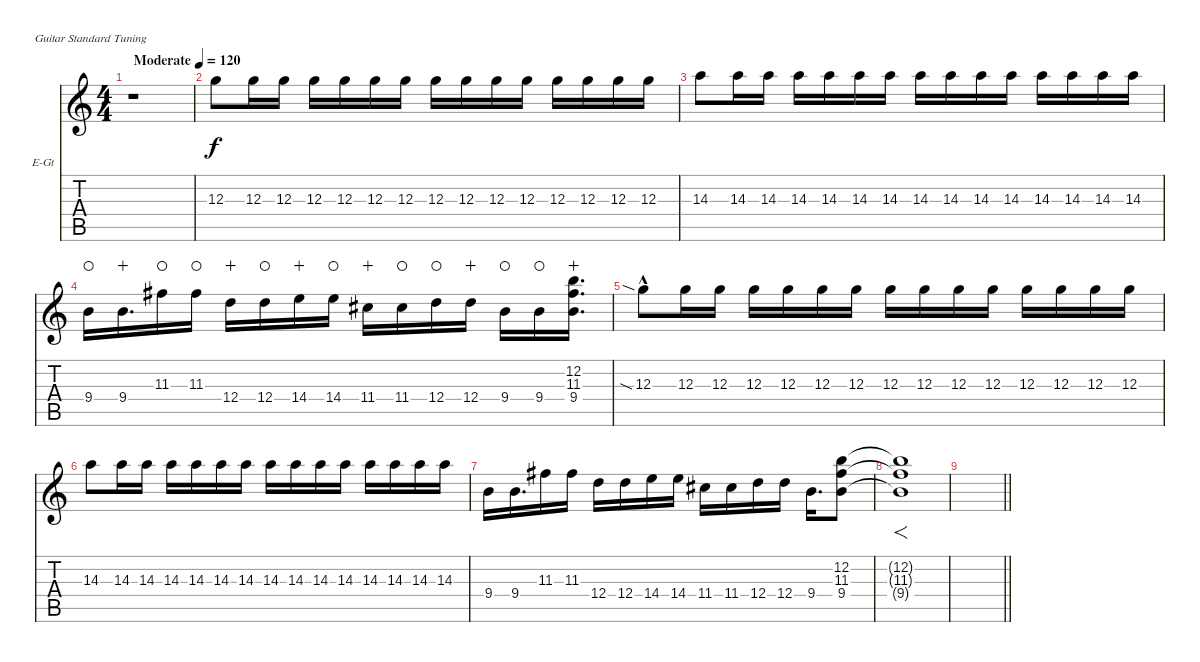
\bracketExtendMode nobrackets
\firstSystemTrackNameOrientation horizontal
\otherSystemsTrackNameOrientation horizontal
\track ("guitarra 1" "E-Gt") {instrument distortionguitar}
\staff {score tabs}
\tuning (E4 B3 G3 D3 A2 E2)
\ts (4 4)
\tempo (120 "Moderate")
\clef g2
\ks c
r.1{dy f instrument distortionguitar} |
\beaming (8 2 2 2 2)
12.3.8 12.3.16 12.3.16 12.3.16 12.3.16 12.3.16 12.3.16 12.3.16 12.3.16 12.3.16 12.3.16 12.3.16 12.3.16 12.3.16 12.3.16 |
14.3.8 14.3.16 14.3.16 14.3.16 14.3.16 14.3.16 14.3.16 14.3.16 14.3.16 14.3.16 14.3.16 14.3.16 14.3.16 14.3.16 14.3.16 |
9.4.16{waho} 9.4.16{d wahc} 11.3.16{waho} 11.3.16{waho} 12.4.16{wahc} 12.4.16{waho} 14.4.16{wahc} 14.4.16{waho} 11.4.16{wahc} 11.4.16{waho} 12.4.16{waho} 12.4.16{wahc} 9.4.16{waho} 9.4.16{waho} (12.2 11.3 9.4).16{d wahc} |
12.3{sia hac}.8 12.3.16 12.3.16 12.3.16 12.3.16 12.3.16 12.3.16 12.3.16 12.3.16 12.3.16 12.3.16 12.3.16 12.3.16 12.3.16 12.3.16 |
14.3.8 14.3.16 14.3.16 14.3.16 14.3.16 14.3.16 14.3.16 14.3.16 14.3.16 14.3.16 14.3.16 14.3.16 14.3.16 14.3.16 14.3.16 |
9.4.16 9.4.16{d} 11.3.16 11.3.16 12.4.16 12.4.16 14.4.16 14.4.16 11.4.16 11.4.16 12.4.16 12.4.16 9.4.16{d} (12.2 11.3 9.4).8 |
(12.2{t} 9.4{t} 11.3{t}).1{f} |
\barLineRight lightlight
